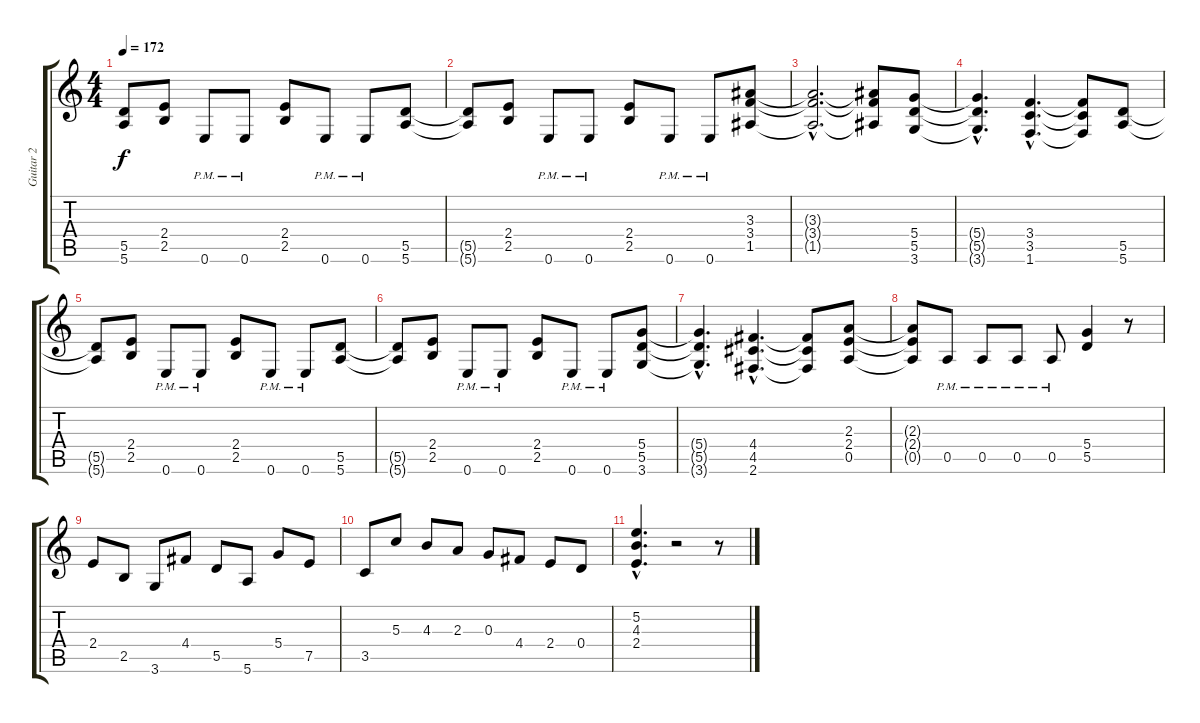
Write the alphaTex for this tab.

\track ("Guitar 2" "Guitar 2") {instrument overdrivenguitar}
\staff {score tabs}
\tuning (E4 B3 G3 D3 A2 E2) {hide}
\ts (4 4)
\tempo 172
\clef g2
\ks c
(5.5{t} 5.6{t}).8{dy f} (2.4 2.5).8 0.6{pm}.8 0.6{pm}.8 (2.4 2.5).8 0.6{pm}.8 0.6{pm}.8 (5.5 5.6).8 |
(5.5{t} 5.6{t}).8 (2.4 2.5).8 0.6{pm}.8 0.6{pm}.8 (2.4 2.5).8 0.6{pm}.8 0.6{pm}.8 (3.3 3.4 1.5).8 |
(3.3{hac t} 3.4{hac t} 1.5{hac t}).2{d} (3.3{t} 3.4{t} 1.5{t}).8 (5.4 5.5 3.6).8 |
(5.4{hac t} 5.5{hac t} 3.6{hac t}).4{d} (3.4{hac} 3.5{hac} 1.6{hac}).4{d} (3.4{t} 3.5{t} 1.6{t}).8 (5.5 5.6).8 |
(5.5{t} 5.6{t}).8 (2.4 2.5).8 0.6{pm}.8 0.6{pm}.8 (2.4 2.5).8 0.6{pm}.8 0.6{pm}.8 (5.5 5.6).8 |
(5.5{t} 5.6{t}).8 (2.4 2.5).8 0.6{pm}.8 0.6{pm}.8 (2.4 2.5).8 0.6{pm}.8 0.6{pm}.8 (5.4 5.5 3.6).8 |
(5.4{hac t} 5.5{hac t} 3.6{hac t}).4{d} (4.4{hac} 4.5{hac} 2.6{hac}).4{d} (4.4{t} 4.5{t} 2.6{t}).8 (2.3 2.4 0.5).8 |
(2.3{t} 2.4{t} 0.5{t}).8 0.5{pm}.8 0.5{pm}.8 0.5{pm}.8 0.5{pm}.8 (5.4 5.5).4 r.8 |
2.4.8 2.5.8 3.6.8 4.4.8 5.5.8 5.6.8 5.4.8 7.5.8 |
3.5.8 5.3.8 4.3.8 2.3.8 0.3.8 4.4.8 2.4.8 0.4.8 |
(5.2{hac} 4.3{hac} 2.4{hac}).4{d} r.2 r.8
